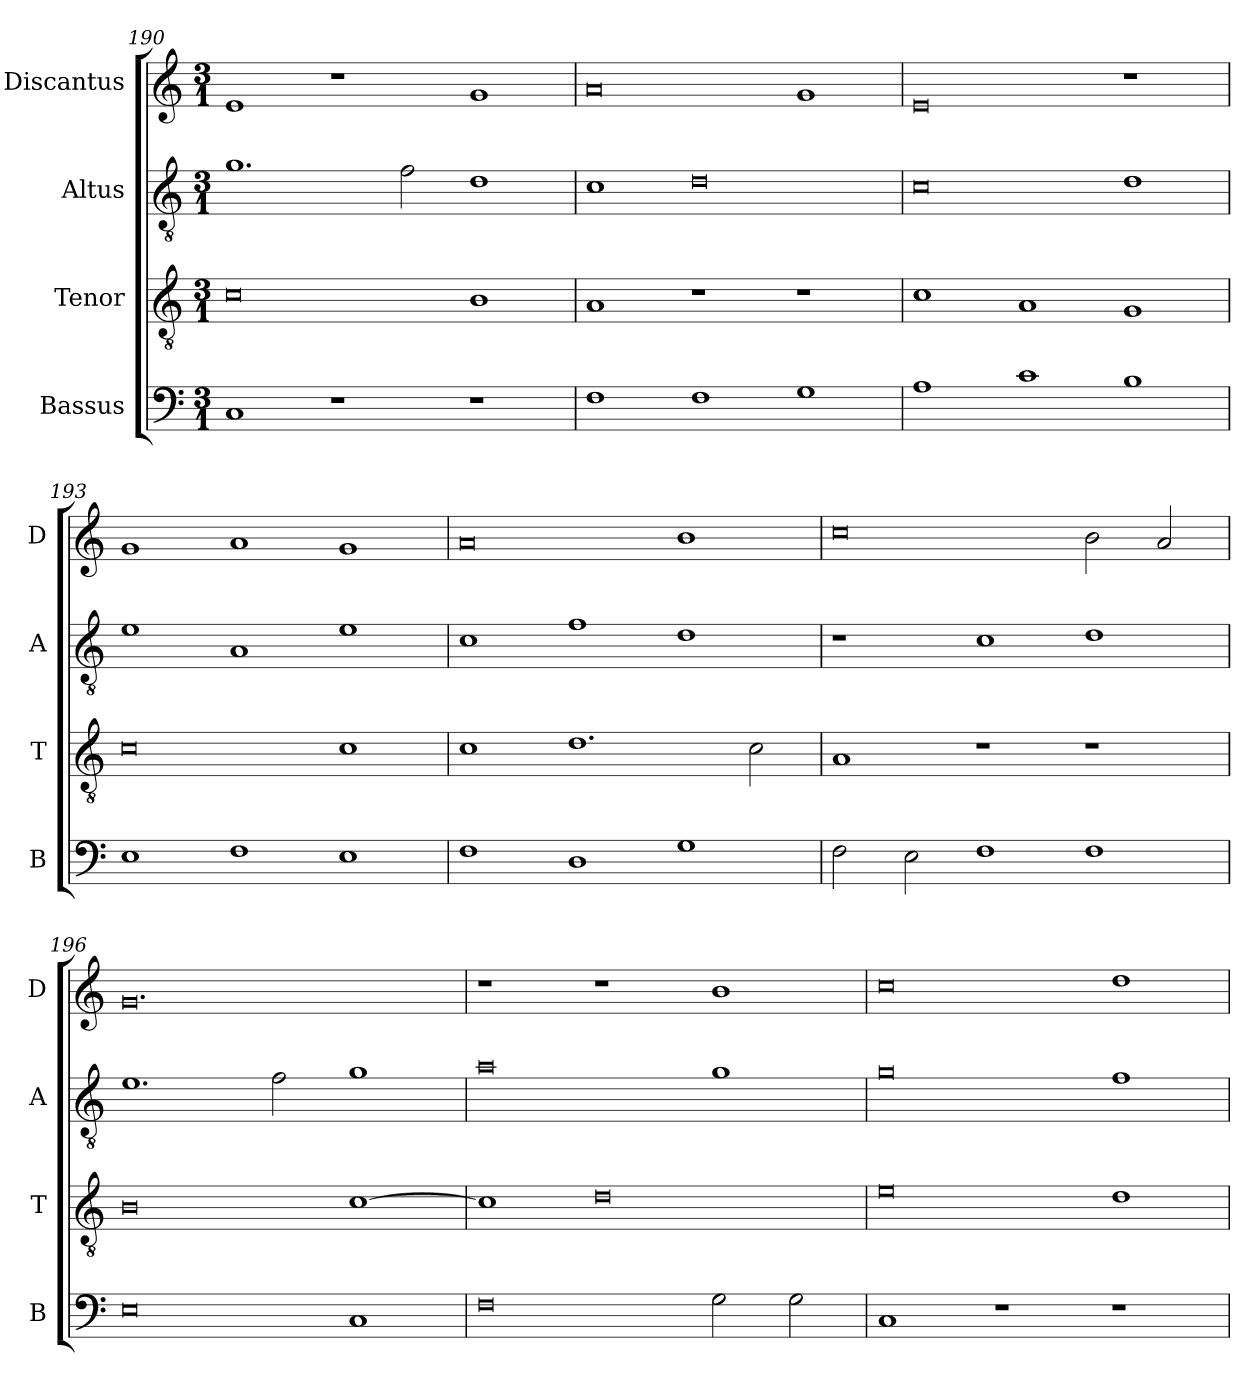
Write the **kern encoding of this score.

**kern	**kern	**kern	**kern
*part4	*part3	*part2	*part1
*staff4	*staff3	*staff2	*staff1
*I"Bassus	*I"Tenor	*I"Altus	*I"Discantus
*I'B	*I'T	*I'A	*I'D
*clefF4	*clefGv2	*clefGv2	*clefG2
*k[]	*k[]	*k[]	*k[]
*M3/1	*M3/1	*M3/1	*M3/1
=190	=190	=190	=190
1C	0c	1.g	1e
1r	.	.	1r
.	.	2f\	.
1r	1B	1d	1g
=191	=191	=191	=191
1F	1A	1c	0a
1F	1r	0d	.
1G	1r	.	1g
=192	=192	=192	=192
1A	1c	0c	0e
1c	1A	.	.
1B	1G	1d	1r
=193	=193	=193	=193
1E	0c	1e	1g
1F	.	1A	1a
1E	1c	1e	1g
=194	=194	=194	=194
1F	1c	1c	0a
1D	1.d	1f	.
1G	.	1d	1b
.	2c\	.	.
=195	=195	=195	=195
2F\	1A	1r	0cc
2E\	.	.	.
1F	1r	1c	.
1F	1r	1d	2b\
.	.	.	2a/
=196	=196	=196	=196
0E	0B	1.e	0.g
.	.	2f\	.
1C	[1c	1g	.
=197	=197	=197	=197
0F	1c]	0a	1r
.	0d	.	1r
2G\	.	1g	1b
2G\	.	.	.
=198	=198	=198	=198
1C	0e	0g	0cc
1r	.	.	.
1r	1d	1f	1dd
=	=	=	=
*-	*-	*-	*-
